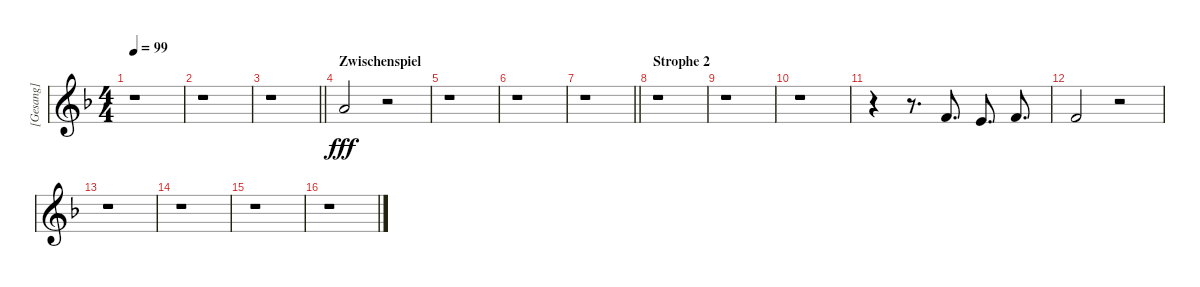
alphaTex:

\track ("[Gesang]" "[Gesang]") {instrument altosax}
\staff {score}
\tuning (E4 B3 G3 D3 A2 E2) {hide}
\ts (4 4)
\tempo 99
\clef g2
\ks dminor
r.1{dy fff} |
r.1 |
\barLineRight lightlight
r.1 |
\section ("" "Zwischenspiel")
5.1.2 r.2 |
r.1 |
r.1 |
\barLineRight lightlight
r.1 |
\section ("" "Strophe 2")
r.1 |
r.1 |
r.1 |
r.4 r.8{d} 6.2.8{d} 5.2.8{d} 6.2.8{d} |
6.2.2 r.2 |
r.1 |
r.1 |
r.1 |
r.1
